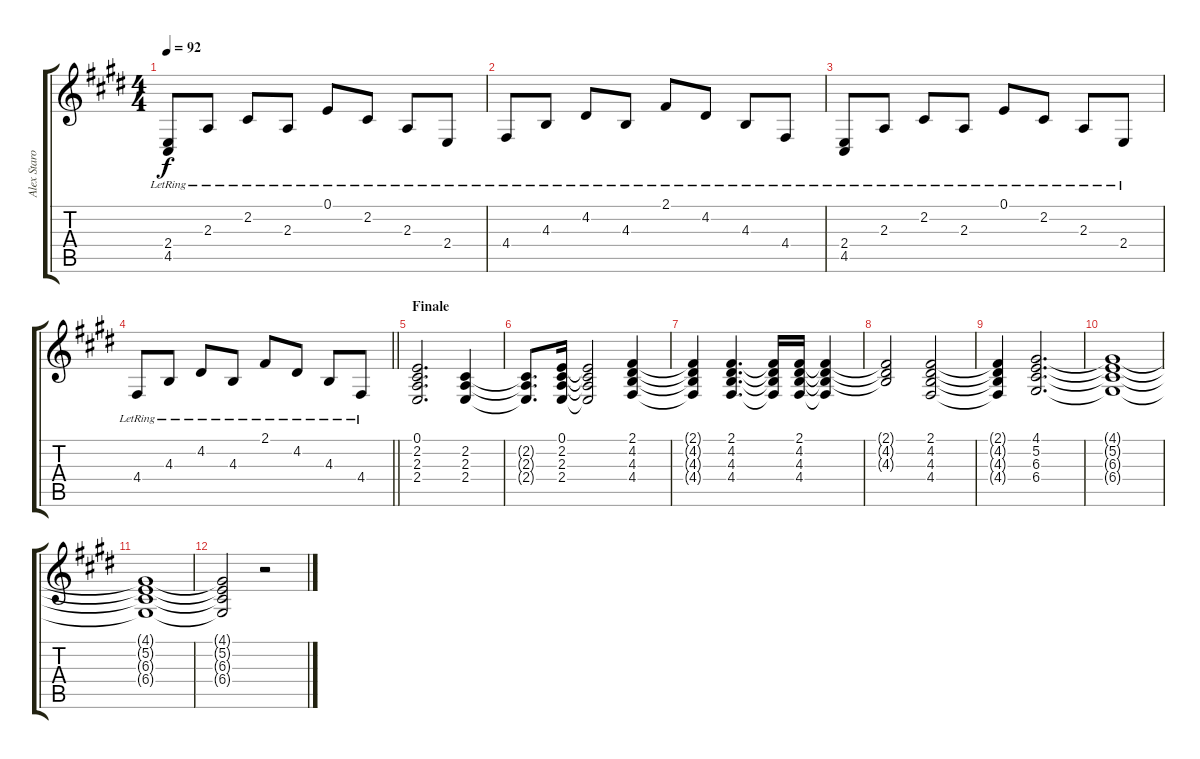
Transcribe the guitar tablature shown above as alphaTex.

\track ("Alex Staropoli" "Alex Staro") {instrument acousticgrandpiano}
\staff {score tabs}
\tuning (E4 B3 G3 D3 A2 E2) {hide}
\ts (4 4)
\tempo 92
\clef g2
\ks c#minor
(2.4{lr} 4.5{lr}).8{dy f} 2.3{lr}.8 2.2{lr}.8 2.3{lr}.8 0.1{lr}.8 2.2{lr}.8 2.3{lr}.8 2.4{lr}.8 |
4.4{lr}.8 4.3{lr}.8 4.2{lr}.8 4.3{lr}.8 2.1{lr}.8 4.2{lr}.8 4.3{lr}.8 4.4{lr}.8 |
(2.4{lr} 4.5{lr}).8 2.3{lr}.8 2.2{lr}.8 2.3{lr}.8 0.1{lr}.8 2.2{lr}.8 2.3{lr}.8 2.4{lr}.8 |
\barLineRight lightlight
4.4{lr}.8 4.3{lr}.8 4.2{lr}.8 4.3{lr}.8 2.1{lr}.8 4.2{lr}.8 4.3{lr}.8 4.4{lr}.8 |
\section ("" "Finale")
(0.1 2.2 2.3 2.4).2{d} (2.2 2.3 2.4).4 |
(2.2{t} 2.3{t} 2.4{t}).8{d} (0.1 2.2 2.3 2.4).16 (0.1{t} 2.2{t} 2.3{t} 2.4{t}).2 (2.1 4.2 4.3 4.4).4 |
(2.1{t} 4.2{t} 4.3{t} 4.4{t}).4 (2.1 4.2 4.3 4.4).4{d} (2.1{t} 4.2{t} 4.3{t} 4.4{t}).16 (2.1 4.2 4.3 4.4).16 (2.1{t} 4.2{t} 4.3{t} 4.4{t}).4 |
(2.1{t} 4.2{t} 4.3{t}).2 (2.1 4.2 4.3 4.4).2 |
(2.1{t} 4.2{t} 4.3{t} 4.4{t}).4 (4.1 5.2 6.3 6.4).2{d} |
(4.1{t} 5.2{t} 6.3{t} 6.4{t}).1 |
(4.1{t} 5.2{t} 6.3{t} 6.4{t}).1 |
(4.1{t} 5.2{t} 6.3{t} 6.4{t}).2 r.2
